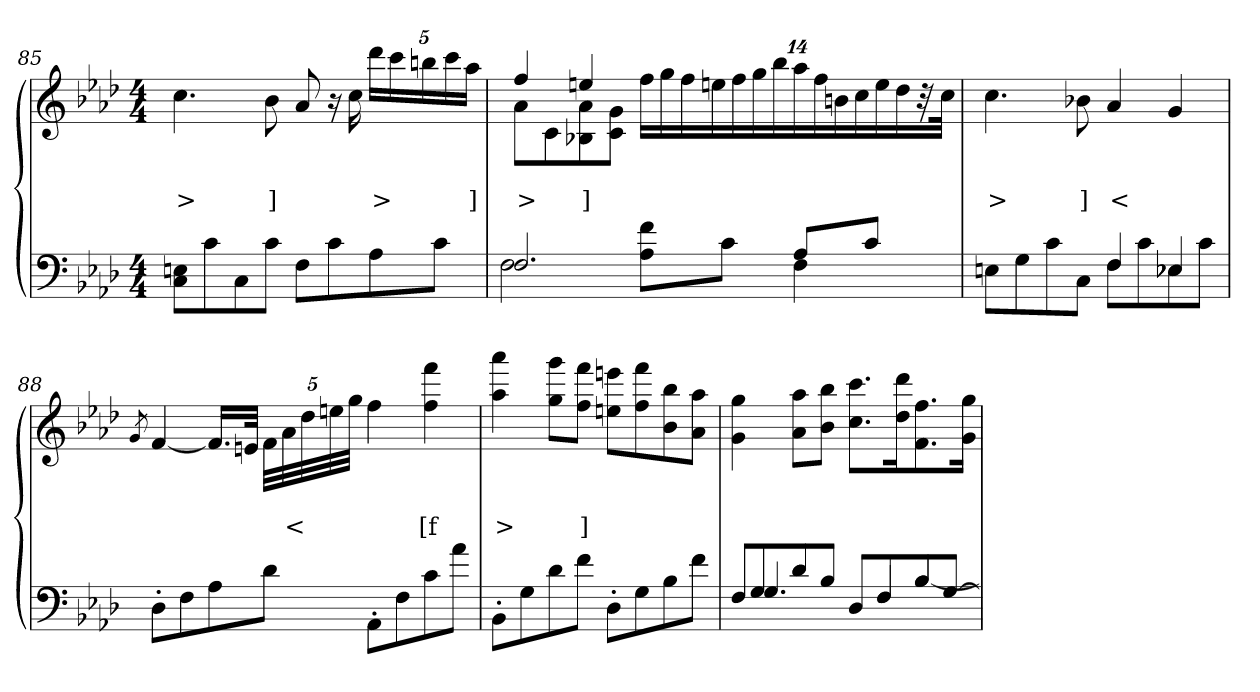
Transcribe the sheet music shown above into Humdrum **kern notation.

**kern	**kern	**text	**text
*part2	*part1	*part1	*part1
*staff2	*staff1	*staff1	*staff1
*clefF4	*clefG2	*	*
*k[b-e-a-d-]	*k[b-e-a-d-]	*	*
*M4/4	*M4/4	*	*
=85	=85	=85	=85
8En 8CL	4.cc	.	>
8c	.	.	.
8C	.	.	.
8cJ	8b-	.	]
8FL	8a-/	.	.
8c	16r	.	.
.	16cc	.	.
8A-	20ddd-LL	.	>
.	20ccc	.	.
.	20bbn	.	.
8cJ	.	.	.
.	20ccc	.	.
.	20aa-JJ	.	]
=86	=86	=86	=86
*^	*^	*	*
2.F	2F	4ff	8a-L	.	>
.	.	.	8c	.	.
.	.	4een	8a- 8B-X	.	]
.	.	.	8g 8cJ	.	.
.	8f 8A-L	2ryy	28ffLL	.	.
.	.	.	28gg	.	.
.	.	.	28ff	.	.
.	.	.	28een	.	.
.	8cJ	.	.	.	.
.	.	.	28ff	.	.
.	.	.	28gg	.	.
.	.	.	28bb-	.	.
8A-L	4F	.	28aa-	.	.
.	.	.	28ff	.	.
.	.	.	28bn	.	.
.	.	.	28cc	.	.
8cJ	.	.	.	.	.
.	.	.	28ee	.	.
.	.	.	28dd-	.	.
.	.	.	56r	.	.
.	.	.	56ccJJk	.	.
*	*	*v	*v	*	*
=87	=87	=87	=87	=87
2ryy	8EnL	4.cc	.	>
.	8G	.	.	.
.	8c	.	.	.
.	8CJ	8b-X	.	]
4F	8FL	4a-	.	<
.	8c	.	.	.
4E-	8E-X	4g	.	.
.	8cJ	.	.	.
*v	*v	*	*	*
=88	=88	=88	=88
.	8qg/	.	.
8D-'>L	[4f	.	.
8F	.	.	.
8A-	16.fLL]	.	.
.	32enJJk	.	.
8d-J	40fLLL	.	.
.	40a-	.	<
.	40dd-	.	.
.	40een	.	.
.	40ggJJJ	.	.
8AA-'>L	4ff	.	.
8F	.	.	.
8c	4fff 4ff	.	[f
8a-J	.	.	.
=89	=89	=89	=89
8BB-'>L	4aaa- 4aa-	.	>
8G	.	.	.
8d-	8ggg 8ggL	.	.
8fJ	8fff 8ffJ	.	]
8D-'>L	8eeen 8eenL	.	.
8G	8fff 8ff	.	.
8B-	8bb- 8b-	.	.
8fJ	8aa- 8a-J	.	.
=90	=90	=90	=90
*^	*	*	*
*	*^	*	*	*
8ryy	4ryy	8FL	4gg 4g	.	.
4.G	.	8G	.	.	.
.	4d-/	8d-	8aa- 8a-L	.	.
.	.	8B-J	8bb- 8b-J	.	.
8ryy	4ryy	8D-L	8.ccc 8.ccL	.	.
4F	.	8F	.	.	.
.	.	.	16ddd- 16dd-	.	.
.	[4B-/	8B-	8.ff 8.f	.	.
8ryy	.	[8GJ	.	.	.
.	.	.	16gg 16gJk	.	.
*v	*v	*v	*	*	*
=	=	=	=
*-	*-	*-	*-
